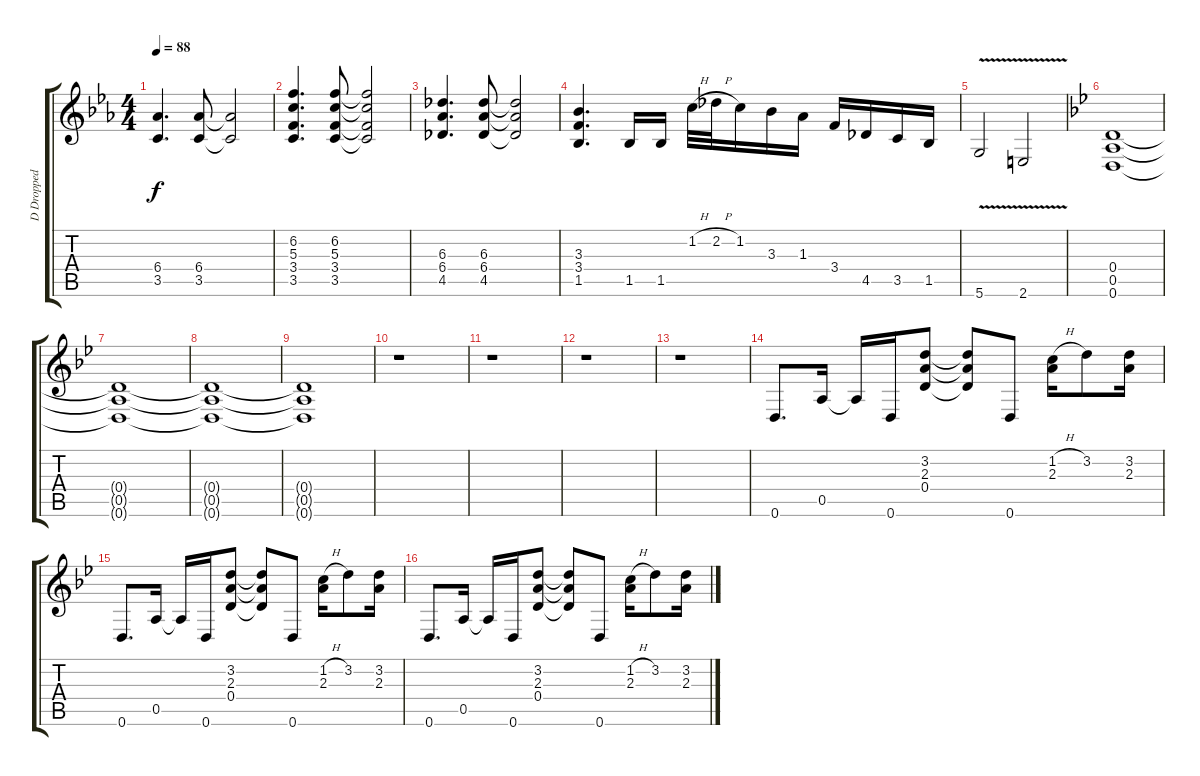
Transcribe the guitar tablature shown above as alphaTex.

\track ("D Dropped Guitar - John Petrucci" "D Dropped ") {instrument acousticguitarsteel}
\staff {score tabs}
\tuning (E4 B3 G3 D3 A2 D2) {hide}
\ts (4 4)
\tempo 88
\clef g2
\ks eb
(6.4 3.5).4{d dy f} (6.4 3.5).8 (6.4{t} 3.5{t}).2 |
(6.2 5.3 3.4 3.5).4{d} (6.2 5.3 3.4 3.5).8 (6.2{t} 5.3{t} 3.4{t} 3.5{t}).2 |
(6.3 6.4 4.5).4{d} (6.3 6.4 4.5).8 (6.3{t} 6.4{t} 4.5{t}).2 |
(3.3 3.4 1.5).4{d} 1.5.16 1.5.16 1.2{h}.32 2.2{h}.32 1.2.16 3.3.16 1.3.16 3.4.16 4.5.16 3.5.16 1.5.16 |
5.6{v}.2 2.6{v}.2 |
\ks bb
(0.4 0.5 0.6).1{volume 0} |
(0.4{t} 0.5{t} 0.6{t}).1 |
(0.4{t} 0.5{t} 0.6{t}).1 |
(0.4{t} 0.5{t} 0.6{t}).1 |
r.1 |
r.1 |
r.1 |
r.1 |
0.6.8{d volume 6 balance 8} 0.5.16 0.5{t}.16 0.6.16 (3.2 2.3 0.4).8 (3.2{t} 2.3{t} 0.4{t}).8 0.6.8 (1.2{h} 2.3).16 3.2.8 (3.2 2.3).16 |
0.6.8{d} 0.5.16 0.5{t}.16 0.6.16 (3.2 2.3 0.4).8 (3.2{t} 2.3{t} 0.4{t}).8 0.6.8 (1.2{h} 2.3).16 3.2.8 (3.2 2.3).16 |
0.6.8{d} 0.5.16 0.5{t}.16 0.6.16 (3.2 2.3 0.4).8 (3.2{t} 2.3{t} 0.4{t}).8 0.6.8 (1.2{h} 2.3).16 3.2.8 (3.2 2.3).16
